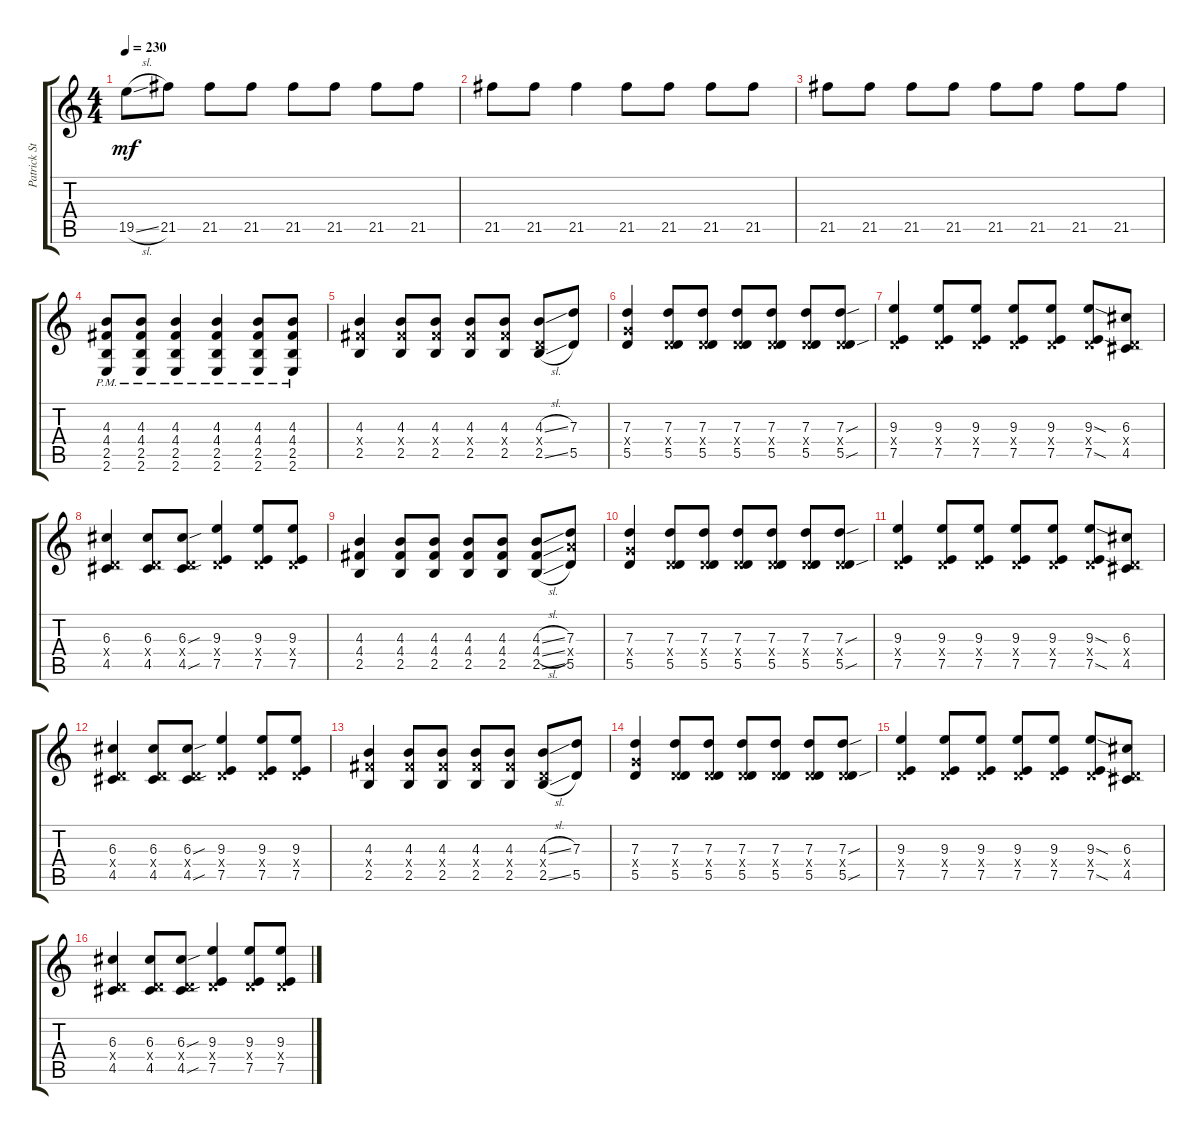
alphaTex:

\track ("Patrick Stumph" "Patrick St") {instrument distortionguitar}
\staff {score tabs}
\tuning (E4 B3 G3 D3 A2 D2) {hide}
\ts (4 4)
\tempo 230
\clef g2
\ks c
19.5{sl}.8{dy mf} 21.5.8 21.5.8 21.5.8 21.5.8 21.5.8 21.5.8 21.5.8 |
21.5.8 21.5.8 21.5.4 21.5.8 21.5.8 21.5.8 21.5.8 |
21.5.8 21.5.8 21.5.8 21.5.8 21.5.8 21.5.8 21.5.8 21.5.8 |
(4.3{pm} 4.4{pm} 2.5{pm} 2.6{pm}).8 (4.3{pm} 4.4{pm} 2.5{pm} 2.6{pm}).8 (4.3{pm} 4.4{pm} 2.5{pm} 2.6{pm}).4 (4.3{pm} 4.4{pm} 2.5{pm} 2.6{pm}).4 (4.3{pm} 4.4{pm} 2.5{pm} 2.6{pm}).8 (4.3{pm} 4.4{pm} 2.5{pm} 2.6{pm}).8 |
(4.3 4.4{x} 2.5).4 (4.3 4.4{x} 2.5).8 (4.3 4.4{x} 2.5).8 (4.3 4.4{x} 2.5).8 (4.3 4.4{x} 2.5).8 (4.3{sl} 0.4{x} 2.5{sl}).8 (7.3 5.5).8 |
(7.3 5.4{x} 5.5).4 (7.3 0.4{x} 5.5).8 (7.3 0.4{x} 5.5).8 (7.3 0.4{x} 5.5).8 (7.3 0.4{x} 5.5).8 (7.3 0.4{x} 5.5).8 (7.3{sou} 0.4{x} 5.5{sou}).8 |
(9.3 0.4{x} 7.5).4 (9.3 0.4{x} 7.5).8 (9.3 0.4{x} 7.5).8 (9.3 0.4{x} 7.5).8 (9.3 0.4{x} 7.5).8 (9.3{sod} 0.4{x} 7.5{sod}).8 (6.3 0.4{x} 4.5).8 |
(6.3 0.4{x} 4.5).4 (6.3 0.4{x} 4.5).8 (6.3{sou} 0.4{x} 4.5{sou}).8 (9.3 0.4{x} 7.5).4 (9.3 0.4{x} 7.5).8 (9.3 0.4{x} 7.5).8 |
(4.3 4.4 2.5).4 (4.3 4.4 2.5).8 (4.3 4.4 2.5).8 (4.3 4.4 2.5).8 (4.3 4.4 2.5).8 (4.3{sl} 4.4{sl} 2.5{sl}).8 (7.3 7.4{x} 5.5).8 |
(7.3 5.4{x} 5.5).4 (7.3 0.4{x} 5.5).8 (7.3 0.4{x} 5.5).8 (7.3 0.4{x} 5.5).8 (7.3 0.4{x} 5.5).8 (7.3 0.4{x} 5.5).8 (7.3{sou} 0.4{x} 5.5{sou}).8 |
(9.3 0.4{x} 7.5).4 (9.3 0.4{x} 7.5).8 (9.3 0.4{x} 7.5).8 (9.3 0.4{x} 7.5).8 (9.3 0.4{x} 7.5).8 (9.3{sod} 0.4{x} 7.5{sod}).8 (6.3 0.4{x} 4.5).8 |
(6.3 0.4{x} 4.5).4 (6.3 0.4{x} 4.5).8 (6.3{sou} 0.4{x} 4.5{sou}).8 (9.3 0.4{x} 7.5).4 (9.3 0.4{x} 7.5).8 (9.3 0.4{x} 7.5).8 |
(4.3 4.4{x} 2.5).4 (4.3 4.4{x} 2.5).8 (4.3 4.4{x} 2.5).8 (4.3 4.4{x} 2.5).8 (4.3 4.4{x} 2.5).8 (4.3{sl} 0.4{x} 2.5{sl}).8 (7.3 5.5).8 |
(7.3 5.4{x} 5.5).4 (7.3 0.4{x} 5.5).8 (7.3 0.4{x} 5.5).8 (7.3 0.4{x} 5.5).8 (7.3 0.4{x} 5.5).8 (7.3 0.4{x} 5.5).8 (7.3{sou} 0.4{x} 5.5{sou}).8 |
(9.3 0.4{x} 7.5).4 (9.3 0.4{x} 7.5).8 (9.3 0.4{x} 7.5).8 (9.3 0.4{x} 7.5).8 (9.3 0.4{x} 7.5).8 (9.3{sod} 0.4{x} 7.5{sod}).8 (6.3 0.4{x} 4.5).8 |
(6.3 0.4{x} 4.5).4 (6.3 0.4{x} 4.5).8 (6.3{sou} 0.4{x} 4.5{sou}).8 (9.3 0.4{x} 7.5).4 (9.3 0.4{x} 7.5).8 (9.3 0.4{x} 7.5).8
